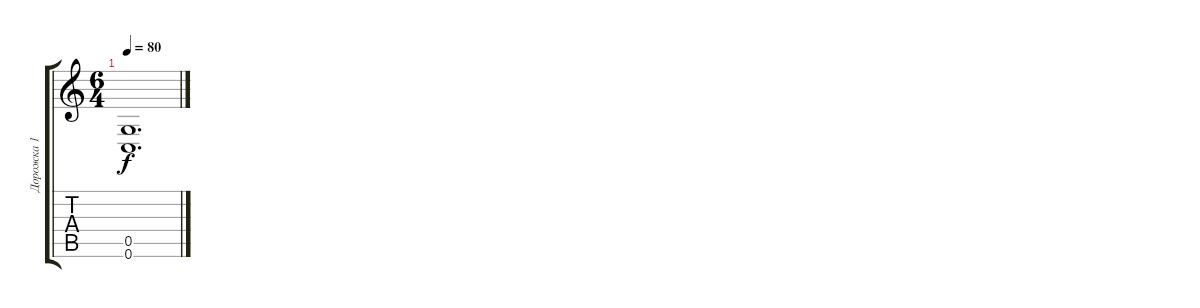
\track ("Дорожка 1" "Дорожка 1") {instrument overdrivenguitar}
\staff {score tabs}
\tuning (D4 A3 F3 C3 G2 C2) {hide}
\ts (6 4)
\tempo 80
\clef g2
\ks c
(0.5{t} 0.6{t}).1{d dy f}
